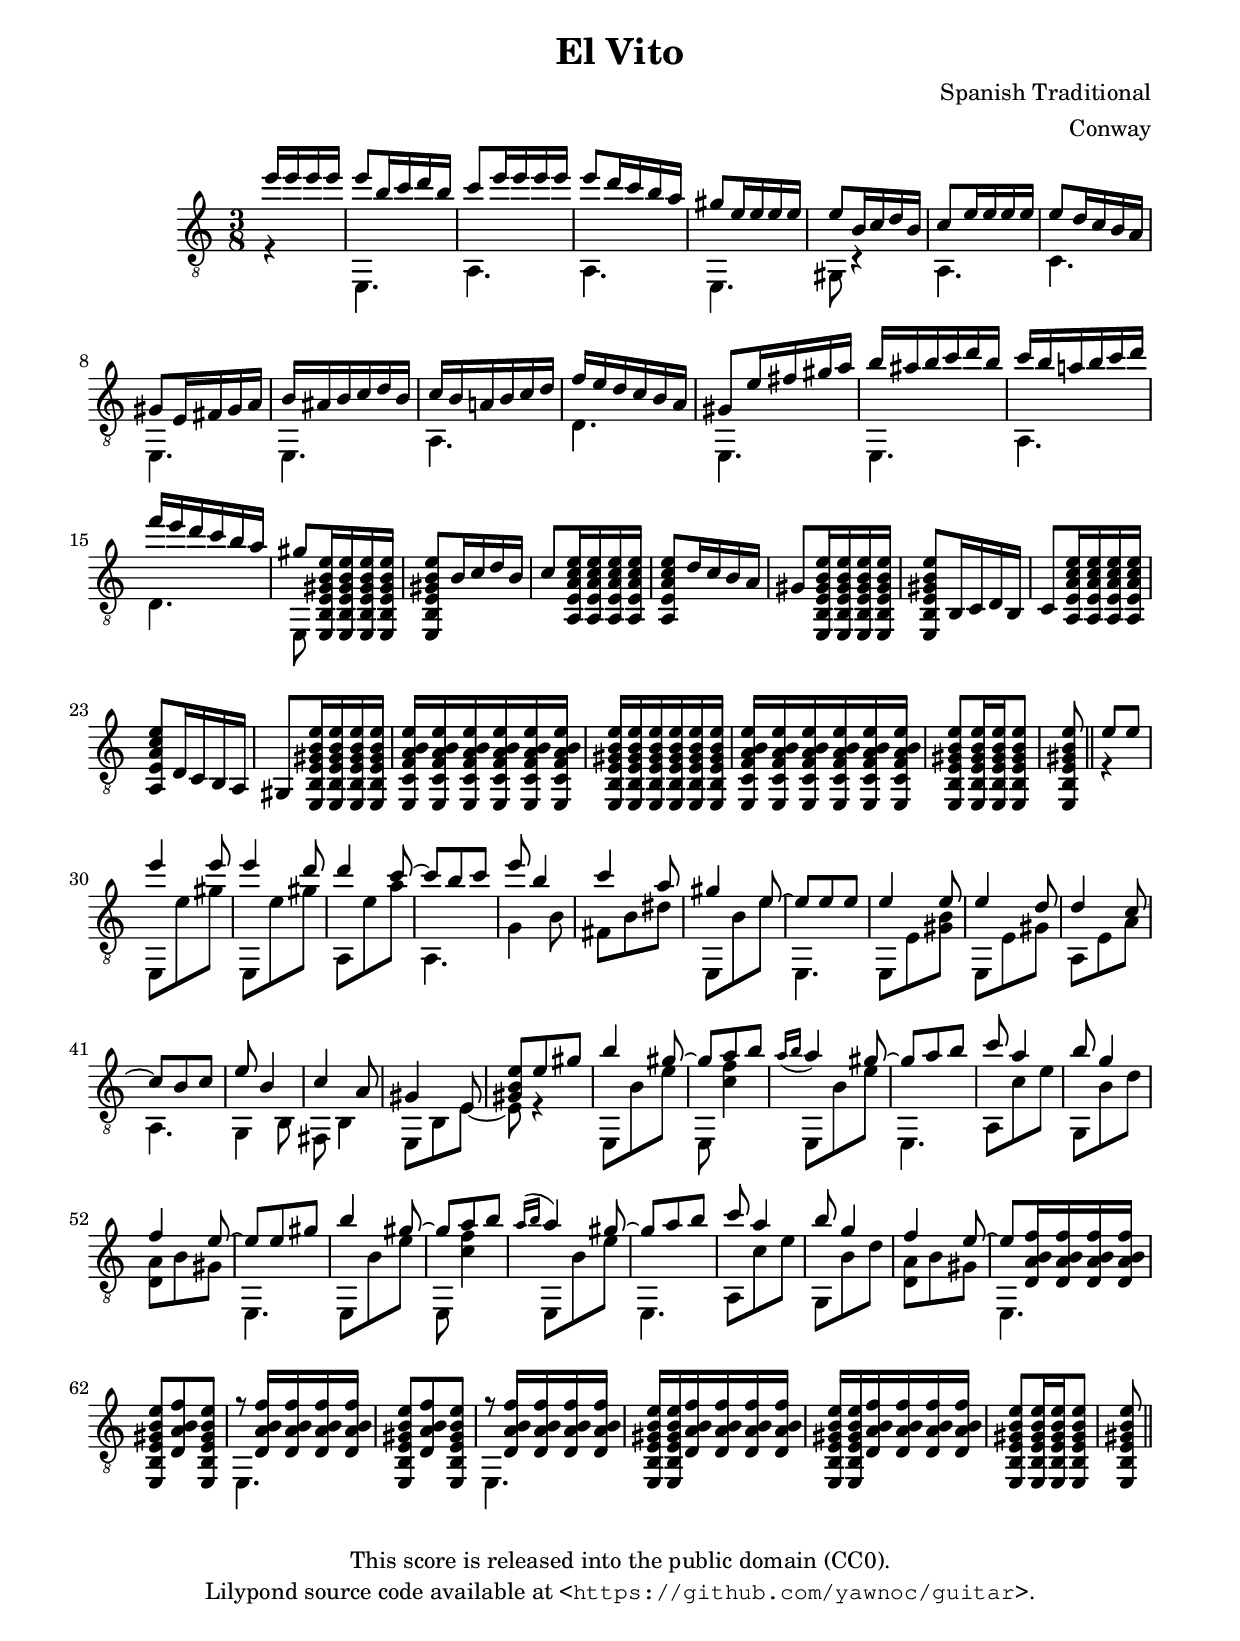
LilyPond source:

\version "2.18.2"


%%%%%%%%%%%%%%%%%%%%%%%%%%%%%%%%%%%%%%%%%%%%%%%%%%%%%%%%%%%%%%%%
% General
%%%%%%%%%%%%%%%%%%%%%%%%%%%%%%%%%%%%%%%%%%%%%%%%%%%%%%%%%%%%%%%%

\paper {
  top-margin = 1.5\cm
  left-margin = 1.5\cm
  right-margin = 1.5\cm
  bottom-margin = 1.5\cm
  ragged-last-bottom = ##f
  footnote-separator-markup = \markup { \vspace #1.5 }
}

globalSettings = {
  \accidentalStyle modern
  \compressFullBarRests
  \mergeDifferentlyHeadedOn
  \mergeDifferentlyDottedOn
  \numericTimeSignature
  \pointAndClickOff
  \override TextScript.extra-offset = #'(0 . 0.7)
  \override Score.FootnoteItem.annotation-line = ##f
}

origin-url = "https://github.com/yawnoc/guitar"

\header {
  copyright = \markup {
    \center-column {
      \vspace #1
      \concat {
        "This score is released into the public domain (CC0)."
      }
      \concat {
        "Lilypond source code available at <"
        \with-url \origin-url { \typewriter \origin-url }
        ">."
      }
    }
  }
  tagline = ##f
}

triplet = #(define-music-function
  (parser location music) (ly:music?)
  #{
    \tuplet 3/2 { $music }
  #}
)

tripletDuple = #(define-music-function
  (parser location music) (ly:music?)
  #{
    \tuplet 6/4 { $music }
  #}
)

overrideBeamedStemLengths = #(define-scheme-function
  (parser location lengths) (list?)
  #{
    \override Stem.details.beamed-lengths = $lengths
  #}
)
revertBeamedStemLengths = { \revert Stem.details.beamed-lengths }

overrideBeamVerticalPositions = #(define-scheme-function
  (parser location positions) (pair?)
  #{
    \override Beam.positions = $positions
  #}
)

%%%%%%%%%%%%%%%%%%%%%%%%%%%%%%%%%%%%%%%%%%%%%%%%%%%%%%%%%%%%%%%%
% Semantic bar lines
%%%%%%%%%%%%%%%%%%%%%%%%%%%%%%%%%%%%%%%%%%%%%%%%%%%%%%%%%%%%%%%%

barLineGoto = { \bar "||" }
barLineKeyChange = { \bar "||" }
barLineEnd = { \bar "|." }

%%%%%%%%%%%%%%%%%%%%%%%%%%%%%%%%%%%%%%%%%%%%%%%%%%%%%%%%%%%%%%%%
% Guitar notation
%%%%%%%%%%%%%%%%%%%%%%%%%%%%%%%%%%%%%%%%%%%%%%%%%%%%%%%%%%%%%%%%

stringNumbersAbove = { \set stringNumberOrientations = #'(up) }
stringNumbersBelow = { \set stringNumberOrientations = #'(down) }

fingeringAbove = { \set fingeringOrientations = #'(up) }
fingeringBelow = { \set fingeringOrientations = #'(down) }
fingeringAleft = { \set fingeringOrientations = #'(left) }
fingeringAright = { \set fingeringOrientations = #'(right) }

startGraceMusic = {
  <>(
  \override Fingering.font-size = -6
}
stopGraceMusic = {
  \revert Fingering.font-size
  <>)
}

overrideHorizontalShift = #(define-scheme-function
  (parser location distance) (number?)
  #{
    \override NoteColumn.force-hshift = $distance
  #}
)
revertHorizontalShift = { \revert NoteColumn.force-hshift }

barreSpan = #(define-music-function
  (parser location label offsetPair music)
  (string? (pair? (cons 0 0)) ly:music?)
  (let
    (
      (elements (extract-named-music music '(NoteEvent EventChord)))
    )
    (if
      (pair? elements)
      (let
        (
          (first-element (first elements))
          (last-element (last elements))
        )
        (set!
          (ly:music-property first-element 'articulations)
          (cons
            (make-music 'TextSpanEvent 'span-direction -1)
            (ly:music-property first-element 'articulations)
          )
        )
        (set!
          (ly:music-property last-element 'articulations)
          (cons
            (make-music 'TextSpanEvent 'span-direction 1)
            (ly:music-property last-element 'articulations)
          )
        )
      )
    )
  )
  #{
    \once \override TextSpanner.font-shape = #'upright
    \once \override TextSpanner.style = #'line
    \once \override TextSpanner.extra-offset = #offsetPair
    \once \override TextSpanner.bound-details = #`(
      (left
        (text . ,#{ \markup { \raise #-0.7 { #label \hspace #0.7 }} #})
        (Y . 0)
        (padding . -0.8)
        (attach-dir . -2)
      )
      (right
        (text . ,#{ \markup { \draw-line #'(0 . -1.3) } #}) ;; draw hook
        (Y . 0)
        (padding . -0.5)
        (attach-dir . 2)
      )
    )
    \once \override TextSpanner #'after-line-breaking = #(lambda (grob)
      (let*
        (
          (originalGrob (ly:grob-original grob))
          (splitGrobs (ly:spanner-broken-into originalGrob))
        )
        (if
          (and
            (>= (length splitGrobs) 2)
            (not (eq? (car (last-pair splitGrobs)) grob))
          )
          (begin
            (ly:grob-set-nested-property! grob
              '(bound-details right text)
              #{ \markup { \draw-line #'(0 . 0) } #} ;; suppress draw hook
            )
            (ly:grob-set-property! grob
              'extra-offset
              (cons
                (car offsetPair)
                (+ (cdr offsetPair) 0.7) ;; correction for suppressed hook
              )
            )
            (ly:grob-set-nested-property! grob
              '(bound-details right padding)
              #'-3 ;; increase spanner length
            )
          )
        )
      )
    )
    $music
  #}
)

barre = #(define-scheme-function
  (parser location label) (string?)
  #{
    \markup {
      \center-align {
        \hspace #0.7
        $label
      }
    }
  #}
)

nudgeNextBarre = #(define-scheme-function
  (parser location distance) (number?)
  #{
    \once \override TextScript.X-offset = $distance
  #}
)

position = #(define-scheme-function
  (parser location label) (string?)
  #{
    \markup {
      \center-align {
        \hspace #0.5
        $label
      }
    }
  #}
)

#(define-markup-command
  (markupString layout properties stringNumber) (markup?)
  (interpret-markup layout properties
    #{
      \markup \circle { \bold #stringNumber }
    #}
  )
)

#(define-markup-command
  (resonatesOn layout properties note stringNumber) (markup? markup?)
  (interpret-markup layout properties
    #{
      \markup { #note "resonates on" \markupString #stringNumber }
    #}
  )
)

%%%%%%%%%%%%%%%%%%%%%%%%%%%%%%%%%%%%%%%%%%%%%%%%%%%%%%%%%%%%%%%%
% Goto statements
%%%%%%%%%%%%%%%%%%%%%%%%%%%%%%%%%%%%%%%%%%%%%%%%%%%%%%%%%%%%%%%%

overrideGotoVisibility = {
  \once \override Score.RehearsalMark #'break-visibility = #'#(#t #t #f)
}

makeGotoMark = #(define-scheme-function
  (parser location label) (string?)
  #{
    \mark \markup { \small \italic $label }
  #}
)

simultaneousMarkSeparator = {
  \cadenzaOn
    s1073741824 % stupid, but works
  \cadenzaOff
}

coda = {
  \overrideGotoVisibility
  \mark \markup { \musicglyph #"scripts.coda" }
}

fine = {
  \overrideGotoVisibility
  \makeGotoMark Fine
}

dcAlCoda = {
  \overrideGotoVisibility
  \makeGotoMark "D.C. al Coda"
}

dcAlFine = {
  \overrideGotoVisibility
  \makeGotoMark "D.C. al Fine"
}

toCoda = {
  \overrideGotoVisibility
  \makeGotoMark "to Coda"
}



\header {
  title = "El Vito"
  composer = "Spanish Traditional"
  arranger = "Conway"
}


initialSignatures = {
  \clef "treble_8"
  \key a \minor
  \time 3/8
}


highVoiceMusic = {
  
  \globalSettings
  
  % Main theme high
  \partial 4
  \relative c'' {
    e16 e e e |
    e8 b16 c d b |
    c8 e16 e e e |
    e8 d16 c b a |
    gis8
  }
  
  % Main theme low
  \barNumberCheck #4
  \relative c' {
    e16 e e e |
    e8 b16 c d b |
    c8 e16 e e e |
    e8 d16 c b a |
    gis8
  }
  
  % Scale run low
  \barNumberCheck #8
  \relative c {
    e16 fis gis a |
    b ais b c d b |
    c b a b c d |
    f e d c b a |
    gis8
  }
  
  % Scale run high
  \barNumberCheck #12
  \relative c' {
    e16 fis gis a |
    b ais b c d b |
    c b a b c d |
    f e d c b a |
    gis8
  }
  
  % Strummed main theme high
  \barNumberCheck #16
  \relative c' {
    <e b gis e b e,>16
      <e b gis e b e,>
      <e b gis e b e,>
      <e b gis e b e,> |
    <e b gis e b e,>8 b16 c d b |
    c8
      <e c a e a,>16
      <e c a e a,>
      <e c a e a,>
      <e c a e a,>
    <e c a e a,>8 d16 c b a |
    gis8
  }
  
  % Strummed main theme low
  \barNumberCheck #20
  \relative c' {
    <e b gis e b e,>16
      <e b gis e b e,>
      <e b gis e b e,>
      <e b gis e b e,> |
    <e b gis e b e,>8 b,16 c d b |
    c8
      <e' c a e a,>16
      <e c a e a,>
      <e c a e a,>
      <e c a e a,>
    <e c a e a,>8 d,16 c b a |
    gis8
  }
  
  % Strummed interlude
  \barNumberCheck #24
  \relative c' {
    <e b gis e b e,>16
      <e b gis e b e,>
      <e b gis e b e,>
      <e b gis e b e,> |
    <e b a f c e,>
      <e b a f c e,>
      <e b a f c e,>
      <e b a f c e,>
      <e b a f c e,>
      <e b a f c e,> |
    <e b gis e b e,>
      <e b gis e b e,>
      <e b gis e b e,>
      <e b gis e b e,>
      <e b gis e b e,>
      <e b gis e b e,> |
    <e b a f c e,>
      <e b a f c e,>
      <e b a f c e,>
      <e b a f c e,>
      <e b a f c e,>
      <e b a f c e,> |
    <e b gis e b e,>8
      <e b gis e b e,>16
      <e b gis e b e,>
      <e b gis e b e,>8 |
    <e b gis e b e,>8
      \bar "||"
  }
  
  % Lyrical theme high
  \barNumberCheck #29
  \relative c' {
    e8 e |
    e'4 e8 |
    e4 d8 |
    d4 c8~ |
    c b c |
    e b4 |
    c4 a8 |
    gis4 e8~ |
    e
  }
  
  % Lyrical theme low
  \barNumberCheck #37
  \relative c' {
    e8 e |
    e4 e8 |
    e4 d8 |
    d4 c8~ |
    c b c |
    e b4 |
    c4 a8 |
    gis4 e8 |
    <gis b e>
  }
  
  % Bull-fighting theme
  \barNumberCheck 45
  \relative c' {
    e8 gis |
    b4 gis8~ |
    gis8 a b |
    \grace { a16_( b } a4) gis8~ |
    gis8 a b |
    c8 a4 |
    b8 g4 |
    f4 e8~ |
    e8
  }
  
  % Bull-fighting theme again
  \barNumberCheck 53
  \relative c' {
    e8 gis |
    b4 gis8~ |
    gis8 a b |
    \grace { a16( b } a4) gis8~ |
    gis8 a b |
    c8 a4 |
    b8 g4 |
    f4 e8~ |
    e8
  }
  
  % Returning strummed interlude
  \barNumberCheck 61
  \relative c' {
    <f b, a d,>16
      <f b, a d,>
      <f b, a d,>
      <f b, a d,> |
    <e b gis e b e,>8
      <f b, a d,>
      <e b gis e b e,> |
    r8
      <f b, a d,>16
      <f b, a d,>
      <f b, a d,>
      <f b, a d,> |
    <e b gis e b e,>8
      <f b, a d,>
      <e b gis e b e,> |
    r8
      <f b, a d,>16
      <f b, a d,>
      <f b, a d,>
      <f b, a d,> |
    <e b gis e b e,>16
      <e b gis e b e,>
      <f b, a d,>
      <f b, a d,>
      <f b, a d,>
      <f b, a d,> |
    <e b gis e b e,>16
      <e b gis e b e,>
      <f b, a d,>
      <f b, a d,>
      <f b, a d,>
      <f b, a d,> |
    <e b gis e b e,>8
      <e b gis e b e,>16
      <e b gis e b e,>
      <e b gis e b e,>8 |
    <e b gis e b e,>8
      \bar "||"
  }
  
}


lowVoiceMusic = {
  
  \globalSettings
  
  % Main theme high
  \partial 4
  \relative c, {
    r4 |
    e4. |
    a |
    a |
    e |
  }
  
  % Main theme low
  \barNumberCheck #5
  \relative c {
    gis8 r4 |
    a4. |
    c |
    e, |
  }
  
  % Scale run low
  \barNumberCheck #9
  \relative c, {
    e4. |
    a |
    d |
    e, |
  }
  
  % Scale run high
  \barNumberCheck #13
  \relative c, {
    e4. |
    a |
    d |
    e,8
  }
  
  % Strummed main theme high
  \barNumberCheck #16
  {
    s4 |
    s4. * 3 |
    s8
  }
  
  % Strummed main theme low
  \barNumberCheck #20
  {
    s4 |
    s4. * 3 |
    s8
  }
  
  % Strummed interlude
  \barNumberCheck #24
  {
    s4 |
    s4. * 4 |
    s8
  }
  
  % Lyrical theme high
  \barNumberCheck #29
  \relative c, {
    r4 |
    e8 e'' gis |
    e,, e'' gis |
    a,, e'' a |
    a,,4. |
    g'4 b8 |
    fis b dis |
    e,, b'' e |
    e,,4. |
  }
  
  % Lyrical theme low
  \barNumberCheck #38
  \relative c, {
    e8 e' <gis b> |
    e, e' gis |
    a, e' a |
    a,4. |
    g4 b8 |
    fis8 b4 |
    e,8 b' e~ |
    e
  }
  
  % Bull-fighting theme
  \barNumberCheck 45
  \relative c, {
    r4 |
    e8 b'' e |
    e,, <c'' f>4 |
    e,,8 b'' e |
    e,,4. |
    a8 c' e |
    g,, b' d |
    <a d,> b gis |
    e,4. |
  }
  
  % Bull-fighting theme again
  \barNumberCheck 54
  \relative c, {
    e8 b'' e |
    e,, <c'' f>4 |
    e,,8 b'' e |
    e,,4. |
    a8 c' e |
    g,, b' d |
    <a d,> b gis |
    e,4. |
  }
  
  % Returning strummed interlude
  \barNumberCheck 62
  \relative c, {
    s4. |
    e4. |
    s4. |
    e4. |
    s4. * 3 |
    s8
  }
  
}


allMusic = {
  \initialSignatures
  <<
    << \highVoiceMusic >>
      \\
    << \lowVoiceMusic >>
  >>
}


\score {
  \allMusic
}
